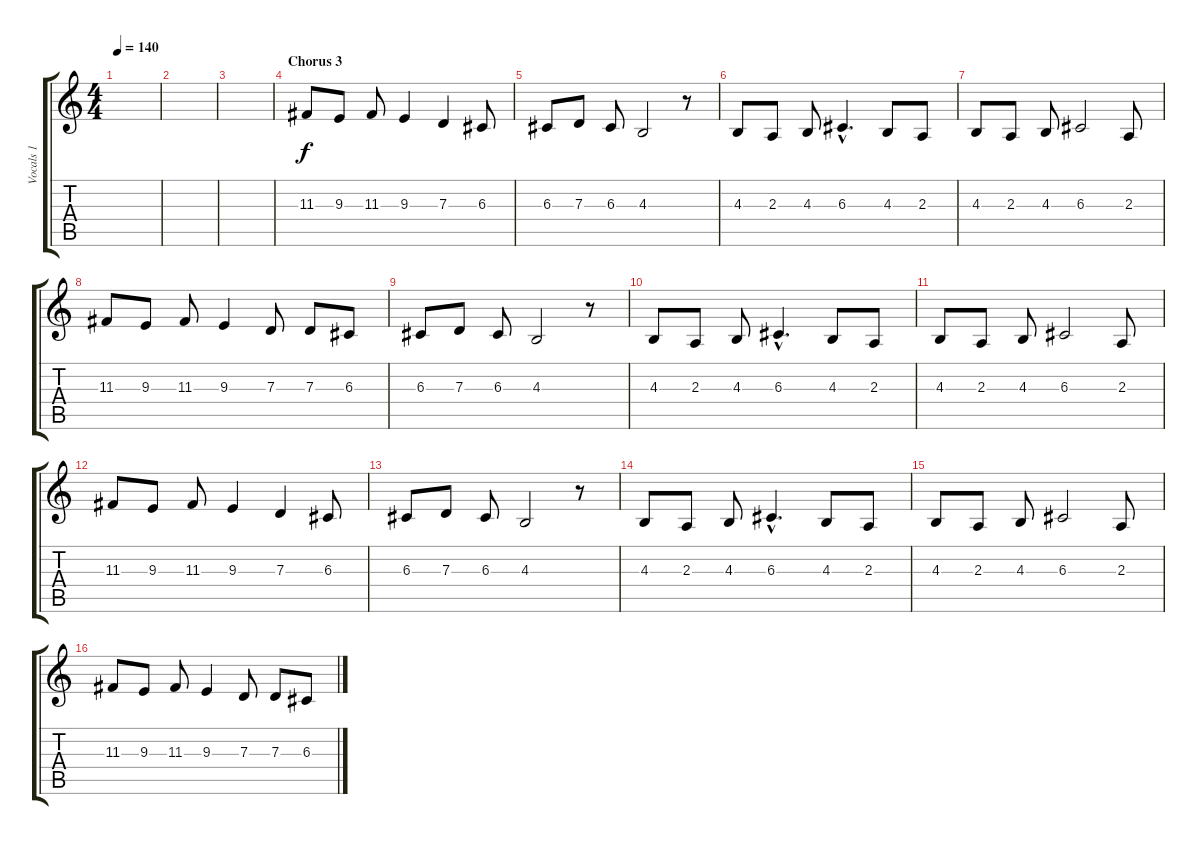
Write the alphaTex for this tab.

\track ("Vocals 1" "Vocals 1") {instrument lead1square}
\staff {score tabs}
\tuning (E4 B3 G3 D3 A2 E2) {hide}
\ts (4 4)
\tempo 140
\clef g2
\ks c
|
|
|
\section ("" "Chorus 3")
11.3.8 9.3.8 11.3.8 9.3.4 7.3.4 6.3.8 |
6.3.8 7.3.8 6.3.8 4.3.2 r.8 |
4.3.8 2.3.8 4.3.8 6.3{hac}.4{d} 4.3.8 2.3.8 |
4.3.8 2.3.8 4.3.8 6.3.2 2.3.8 |
11.3.8 9.3.8 11.3.8 9.3.4 7.3.8 7.3.8 6.3.8 |
6.3.8 7.3.8 6.3.8 4.3.2 r.8 |
4.3.8 2.3.8 4.3.8 6.3{hac}.4{d} 4.3.8 2.3.8 |
4.3.8 2.3.8 4.3.8 6.3.2 2.3.8 |
11.3.8 9.3.8 11.3.8 9.3.4 7.3.4 6.3.8 |
6.3.8 7.3.8 6.3.8 4.3.2 r.8 |
4.3.8 2.3.8 4.3.8 6.3{hac}.4{d} 4.3.8 2.3.8 |
4.3.8 2.3.8 4.3.8 6.3.2 2.3.8 |
11.3.8 9.3.8 11.3.8 9.3.4 7.3.8 7.3.8 6.3.8
